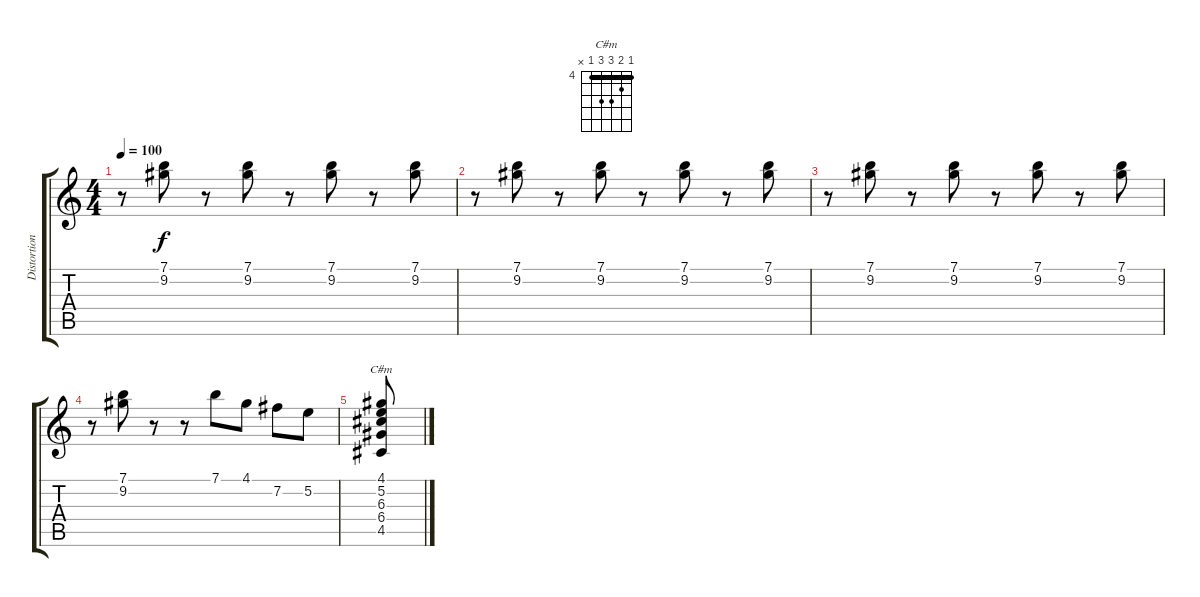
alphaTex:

\track ("Distortion Guitar" "Distortion") {instrument distortionguitar}
\staff {score tabs}
\tuning (E4 B3 G3 D3 A2 E2) {hide}
\chord ("C#m" 4 5 6 6 4 x) {firstfret 4 barre 4}
\ts (4 4)
\tempo 100
\clef g2
\ks c
r.8{dy f} (7.1 9.2).8 r.8 (7.1 9.2).8 r.8 (7.1 9.2).8 r.8 (7.1 9.2).8 |
r.8 (7.1 9.2).8 r.8 (7.1 9.2).8 r.8 (7.1 9.2).8 r.8 (7.1 9.2).8 |
r.8 (7.1 9.2).8 r.8 (7.1 9.2).8 r.8 (7.1 9.2).8 r.8 (7.1 9.2).8 |
r.8 (7.1 9.2).8 r.8 r.8 7.1.8 4.1.8 7.2.8 5.2.8 |
(4.1 5.2 6.3 6.4 4.5).8{ch "C#m"}
